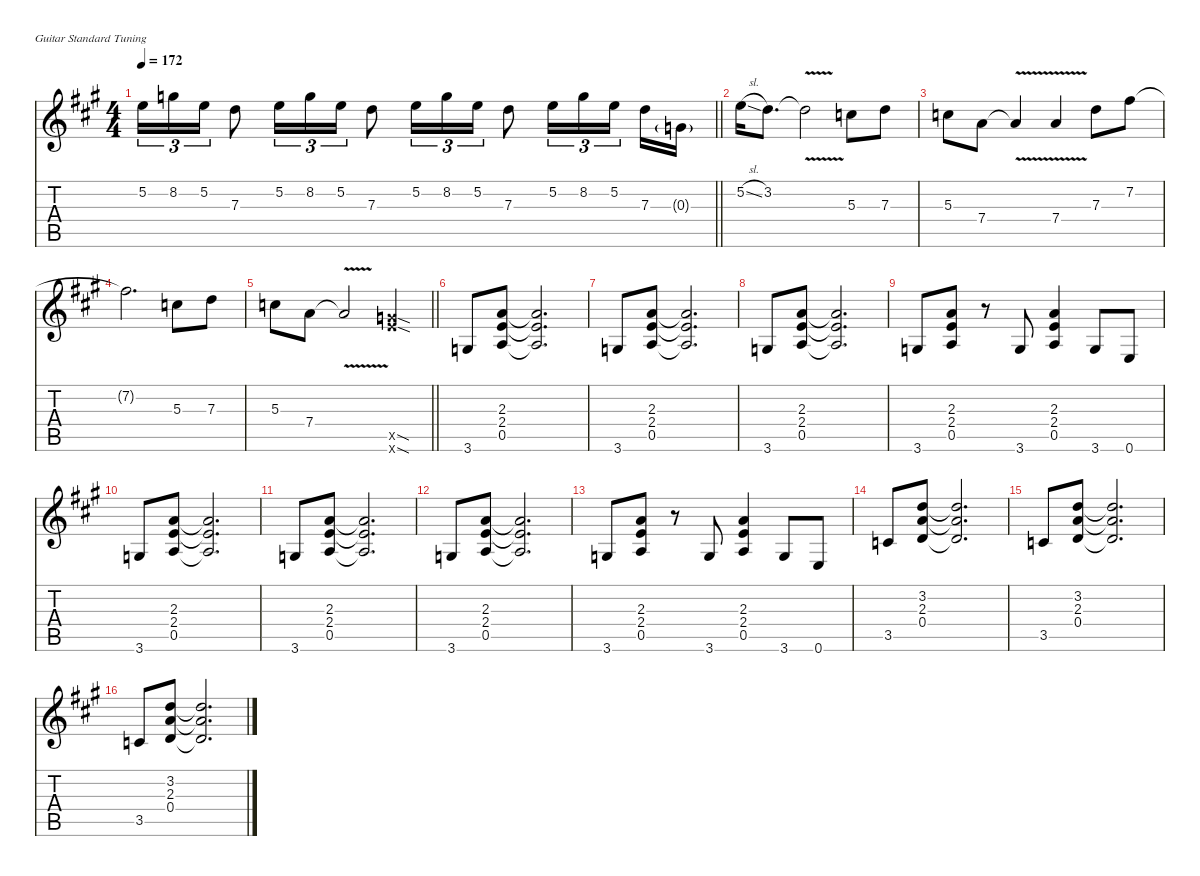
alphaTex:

\defaultSystemsLayout 4
\hideDynamics
\bracketExtendMode nobrackets
\singleTrackTrackNamePolicy hidden
\multiTrackTrackNamePolicy hidden
\firstSystemTrackNameMode fullname
\firstSystemTrackNameOrientation horizontal
\otherSystemsTrackNameOrientation horizontal
\track ("Guitar 2" "dist.guit.") {instrument distortionguitar}
\staff {score tabs}
\tuning (E4 B3 G3 D3 A2 E2)
\ts (4 4)
\tempo 172
\clef g2
\barLineRight lightlight
\ks a
5.2{acc forcenatural}.16{tu (3 2) dy f beam Down} 8.2{acc forcenatural}.16{tu (3 2) beam Down} 5.2{acc forcenatural}.16{tu (3 2) beam Down} 7.3{acc forcenatural}.8{beam Down} 5.2{acc forcenatural}.16{tu (3 2) beam Down} 8.2{acc forcenatural}.16{tu (3 2) beam Down} 5.2{acc forcenatural}.16{tu (3 2) beam Down} 7.3{acc forcenatural}.8{beam Down} 5.2{acc forcenatural}.16{tu (3 2) beam Down} 8.2{acc forcenatural}.16{tu (3 2) beam Down} 5.2{acc forcenatural}.16{tu (3 2) beam Down} 7.3{acc forcenatural}.8{beam Down} 5.2{acc forcenatural}.16{tu (3 2) beam Down} 8.2{acc forcenatural}.16{tu (3 2) beam Down} 5.2{acc forcenatural}.16{tu (3 2) beam Down} 7.3{acc forcenatural}.16{beam Down} 0.3{g acc forcenatural}.16{dy mf beam Down} |
5.2{sl acc forcenatural}.16{dy f beam Down} 3.2{acc forcenatural}.8{d beam Down} 3.2{v t acc forcenatural}.2{beam Down} 5.3{acc forcenatural}.8{beam Down} 7.3{acc forcenatural}.8{beam Down} |
5.3{acc forcenatural}.8{beam Down} 7.4{acc forcenatural}.8{beam Down} 7.4{v t acc forcenatural}.4{beam Up} 7.4{v acc forcenatural}.4{beam Up} 7.3{acc forcenatural}.8{beam Down} 7.2{acc #}.8{beam Down} |
7.2{t acc #}.2{d beam Down} 5.3{acc forcenatural}.8{beam Down} 7.3{acc forcenatural}.8{beam Down} |
\barLineRight lightlight
5.3{acc forcenatural}.8{beam Down} 7.4{acc forcenatural}.8{beam Down} 7.4{v t acc forcenatural}.2{beam Up} (10.5{sod x acc forcenatural} 12.6{sod x acc forcenatural}).4{beam Up} |
3.6{acc forcenatural}.8{beam Up} (2.3{acc forcenatural} 2.4{acc forcenatural} 0.5{acc forcenatural}).8{beam Up} (2.3{t acc forcenatural} 2.4{t acc forcenatural} 0.5{t acc forcenatural}).2{d beam Up} |
3.6{acc forcenatural}.8{beam Up} (2.3{acc forcenatural} 2.4{acc forcenatural} 0.5{acc forcenatural}).8{beam Up} (2.3{t acc forcenatural} 2.4{t acc forcenatural} 0.5{t acc forcenatural}).2{d beam Up} |
3.6{acc forcenatural}.8{beam Up} (2.3{acc forcenatural} 2.4{acc forcenatural} 0.5{acc forcenatural}).8{beam Up} (2.3{t acc forcenatural} 2.4{t acc forcenatural} 0.5{t acc forcenatural}).2{d beam Up} |
3.6{acc forcenatural}.8{beam Up} (2.3{acc forcenatural} 2.4{acc forcenatural} 0.5{acc forcenatural}).8{beam Up} r.8{beam Up} 3.6{acc forcenatural}.8{beam Up} (2.3{acc forcenatural} 2.4{acc forcenatural} 0.5{acc forcenatural}).4{beam Up} 3.6{acc forcenatural}.8{beam Up} 0.6{acc forcenatural}.8{beam Up} |
3.6{acc forcenatural}.8{beam Up} (2.3{acc forcenatural} 2.4{acc forcenatural} 0.5{acc forcenatural}).8{beam Up} (2.3{t acc forcenatural} 2.4{t acc forcenatural} 0.5{t acc forcenatural}).2{d beam Up} |
3.6{acc forcenatural}.8{beam Up} (2.3{acc forcenatural} 2.4{acc forcenatural} 0.5{acc forcenatural}).8{beam Up} (2.3{t acc forcenatural} 2.4{t acc forcenatural} 0.5{t acc forcenatural}).2{d beam Up} |
3.6{acc forcenatural}.8{beam Up} (2.3{acc forcenatural} 2.4{acc forcenatural} 0.5{acc forcenatural}).8{beam Up} (2.3{t acc forcenatural} 2.4{t acc forcenatural} 0.5{t acc forcenatural}).2{d beam Up} |
3.6{acc forcenatural}.8{beam Up} (2.3{acc forcenatural} 2.4{acc forcenatural} 0.5{acc forcenatural}).8{beam Up} r.8{beam Up} 3.6{acc forcenatural}.8{beam Up} (2.3{acc forcenatural} 2.4{acc forcenatural} 0.5{acc forcenatural}).4{beam Up} 3.6{acc forcenatural}.8{beam Up} 0.6{acc forcenatural}.8{beam Up} |
3.5{acc forcenatural}.8{beam Up} (3.2{acc forcenatural} 2.3{acc forcenatural} 0.4{acc forcenatural}).8{beam Up} (3.2{t acc forcenatural} 2.3{t acc forcenatural} 0.4{t acc forcenatural}).2{d beam Up} |
3.5{acc forcenatural}.8{beam Up} (3.2{acc forcenatural} 2.3{acc forcenatural} 0.4{acc forcenatural}).8{beam Up} (3.2{t acc forcenatural} 2.3{t acc forcenatural} 0.4{t acc forcenatural}).2{d beam Up} |
3.5{acc forcenatural}.8{beam Up} (3.2{acc forcenatural} 2.3{acc forcenatural} 0.4{acc forcenatural}).8{beam Up} (3.2{t acc forcenatural} 2.3{t acc forcenatural} 0.4{t acc forcenatural}).2{d beam Up}
